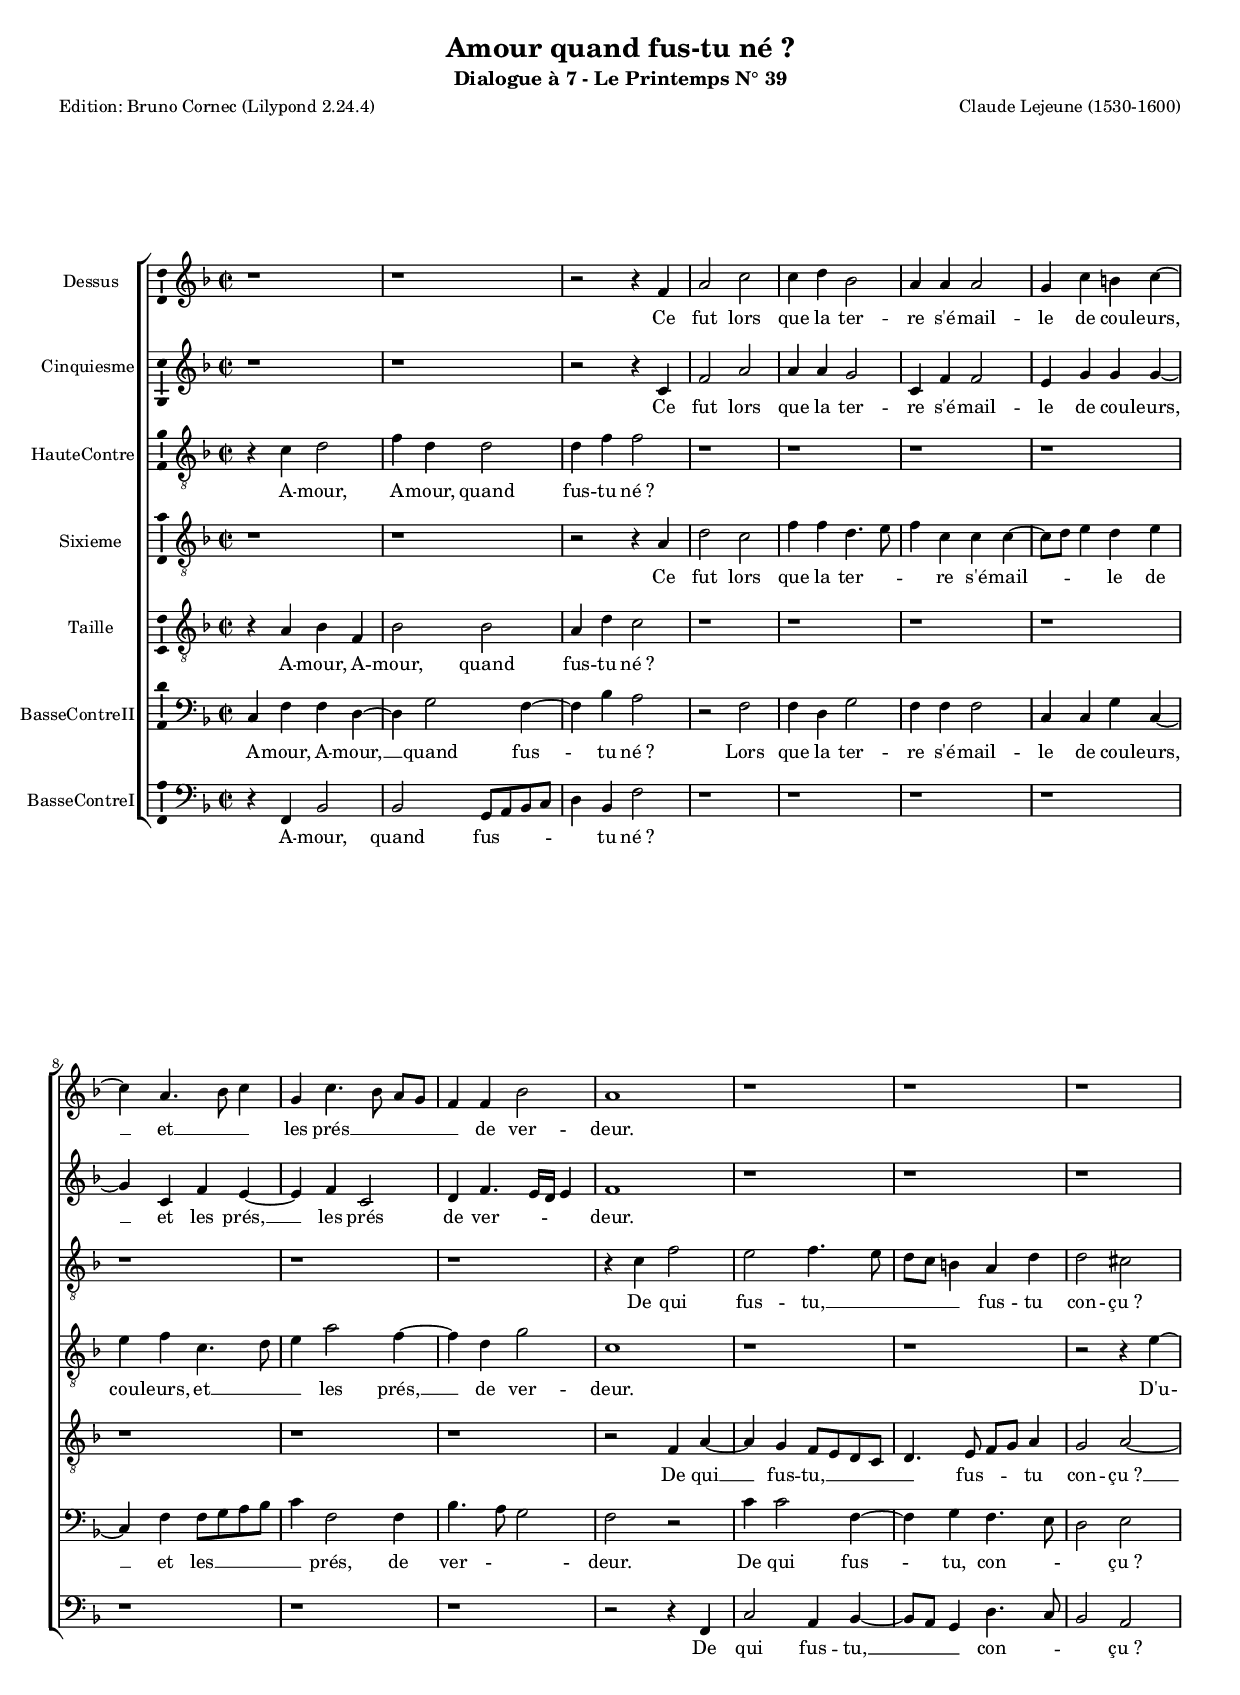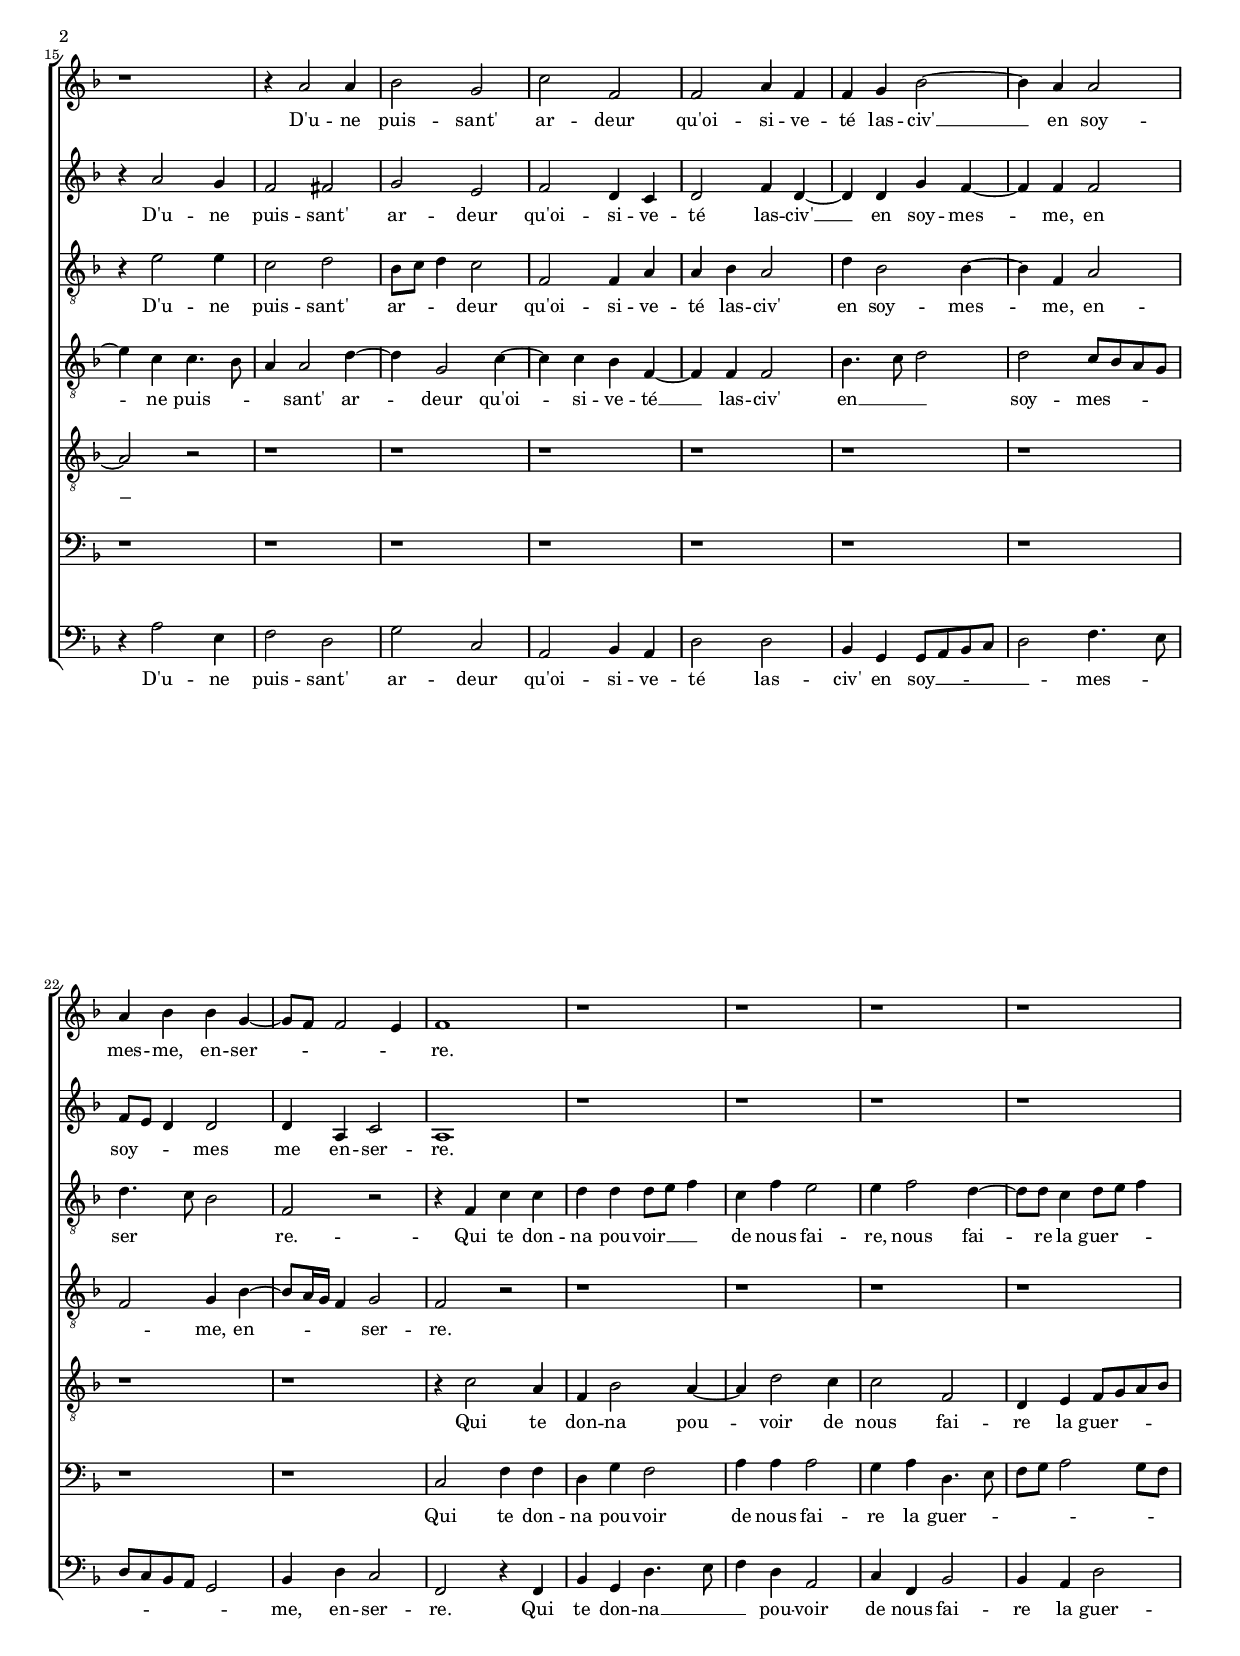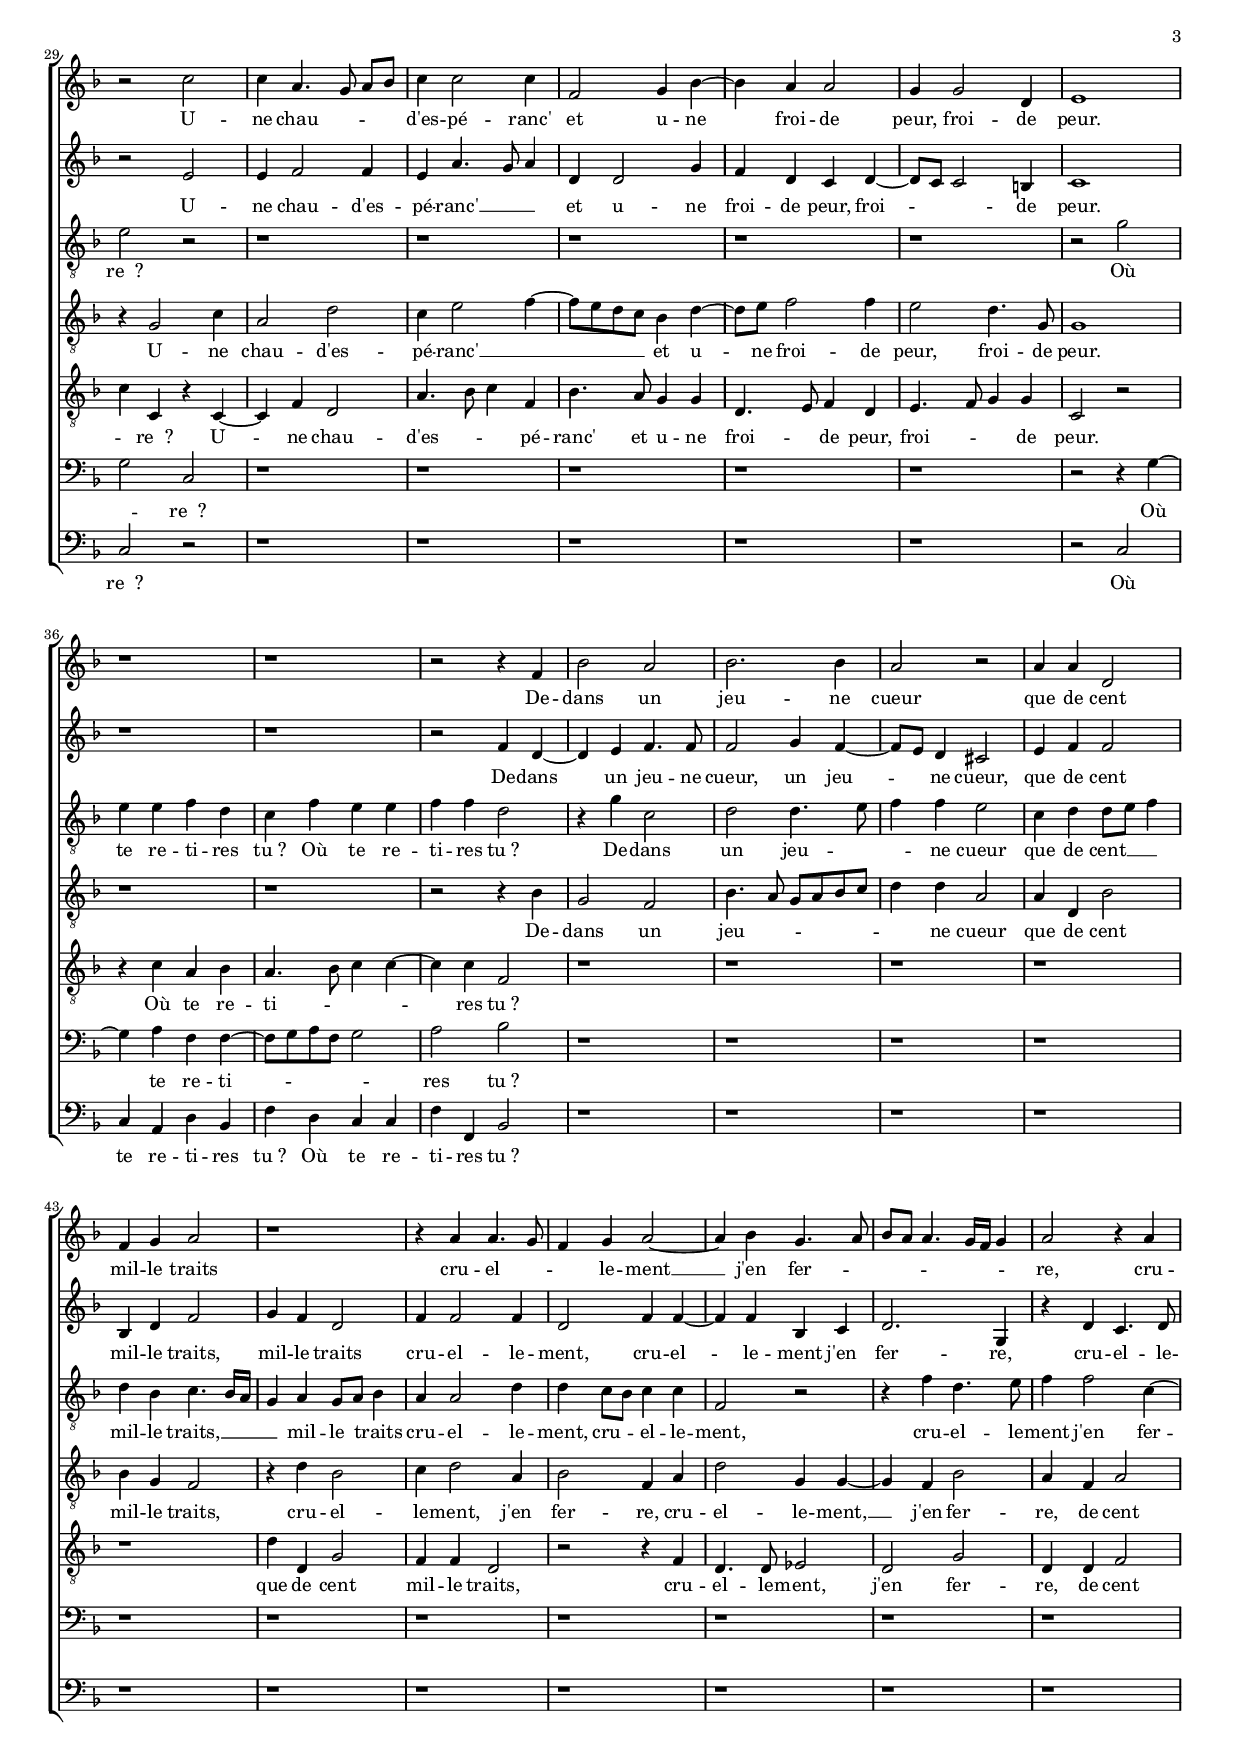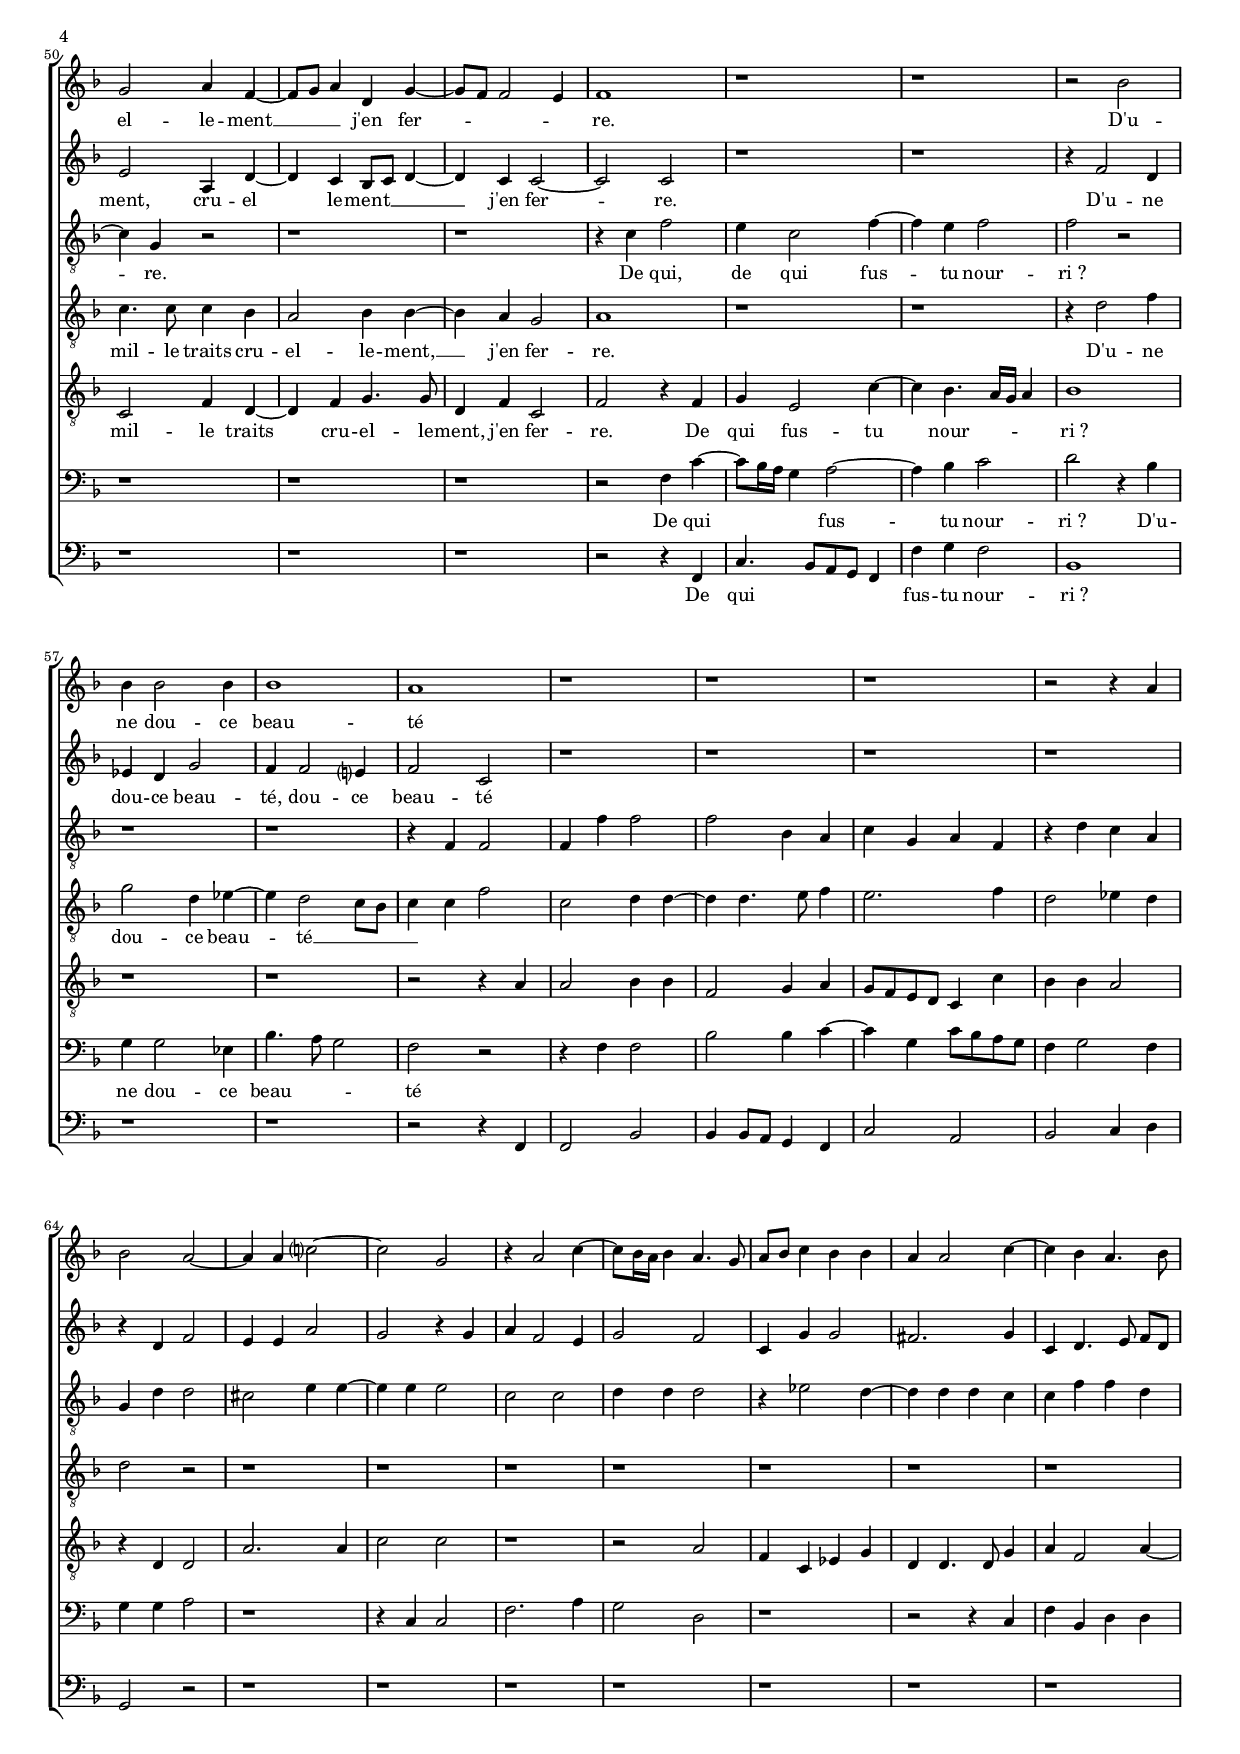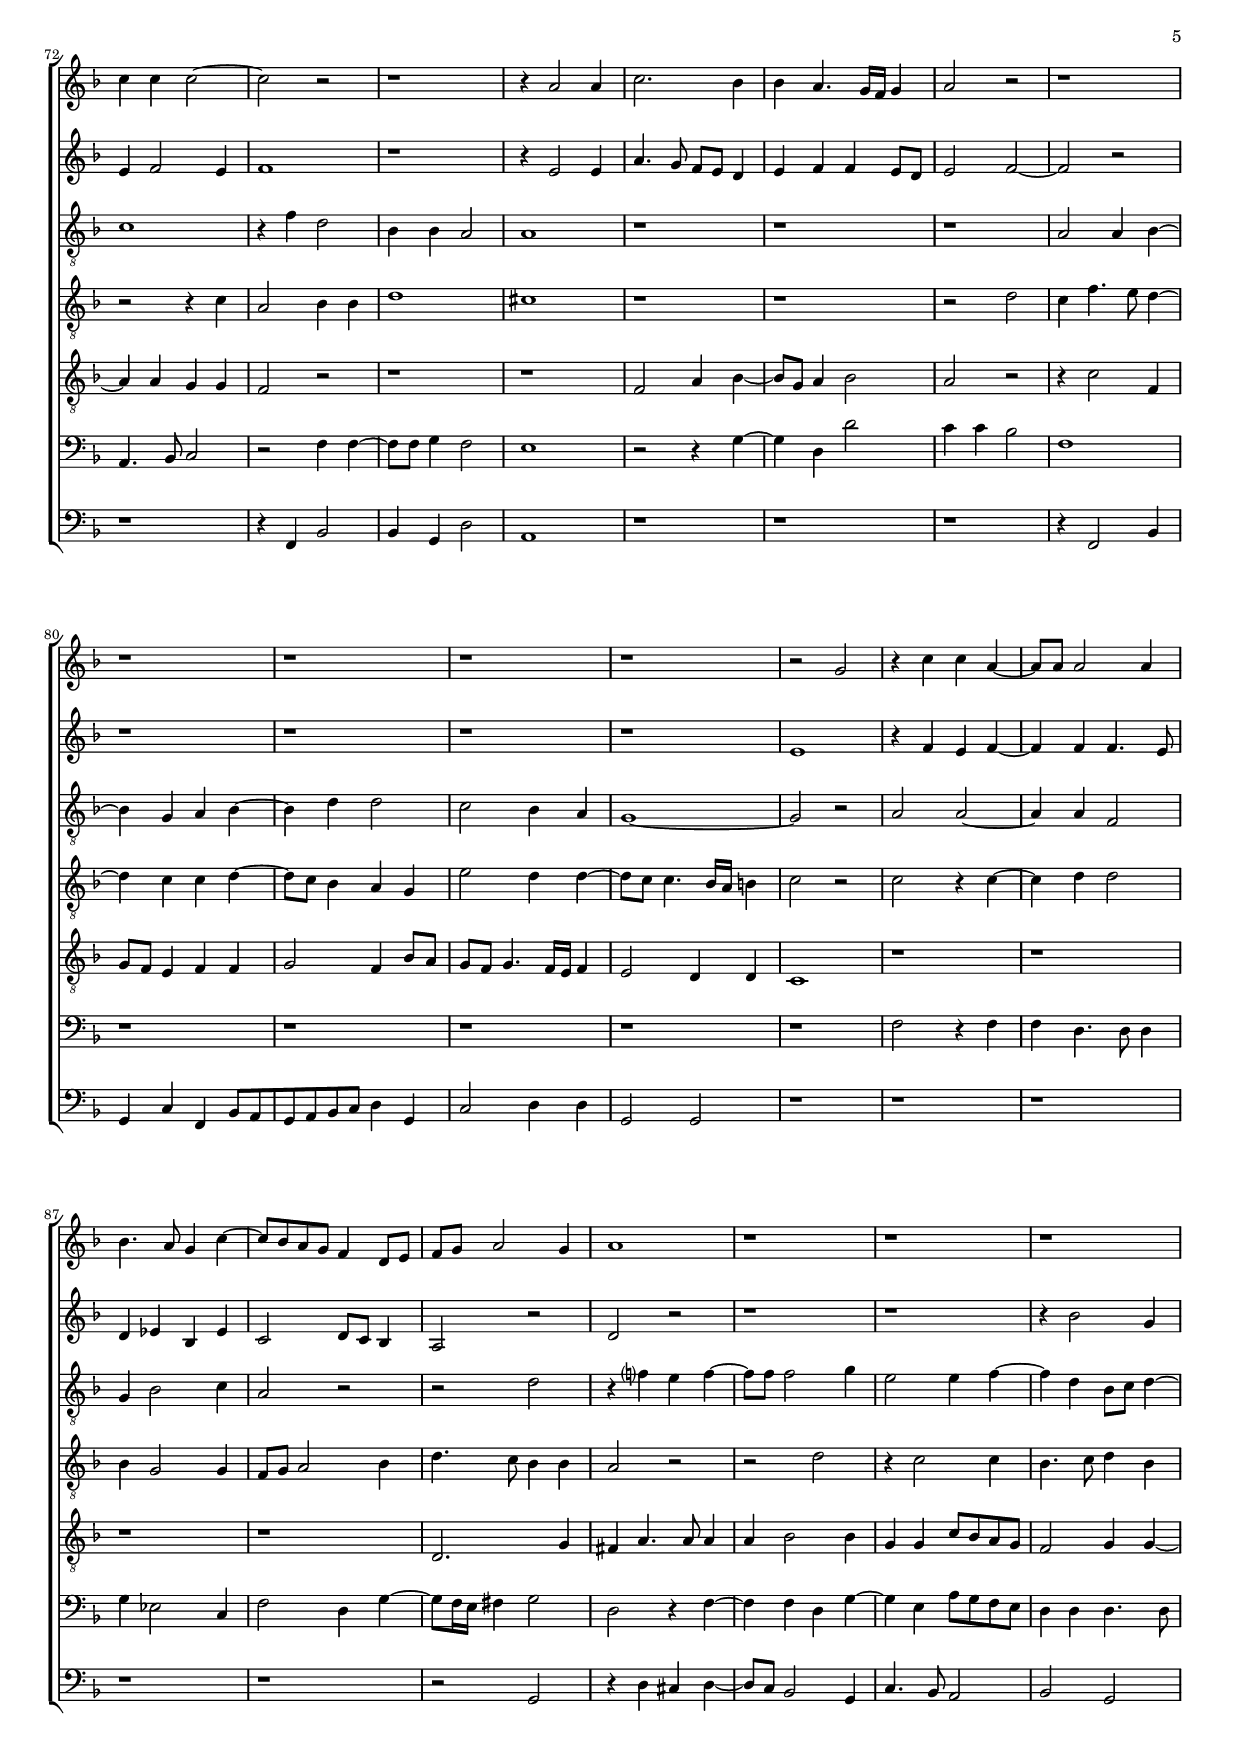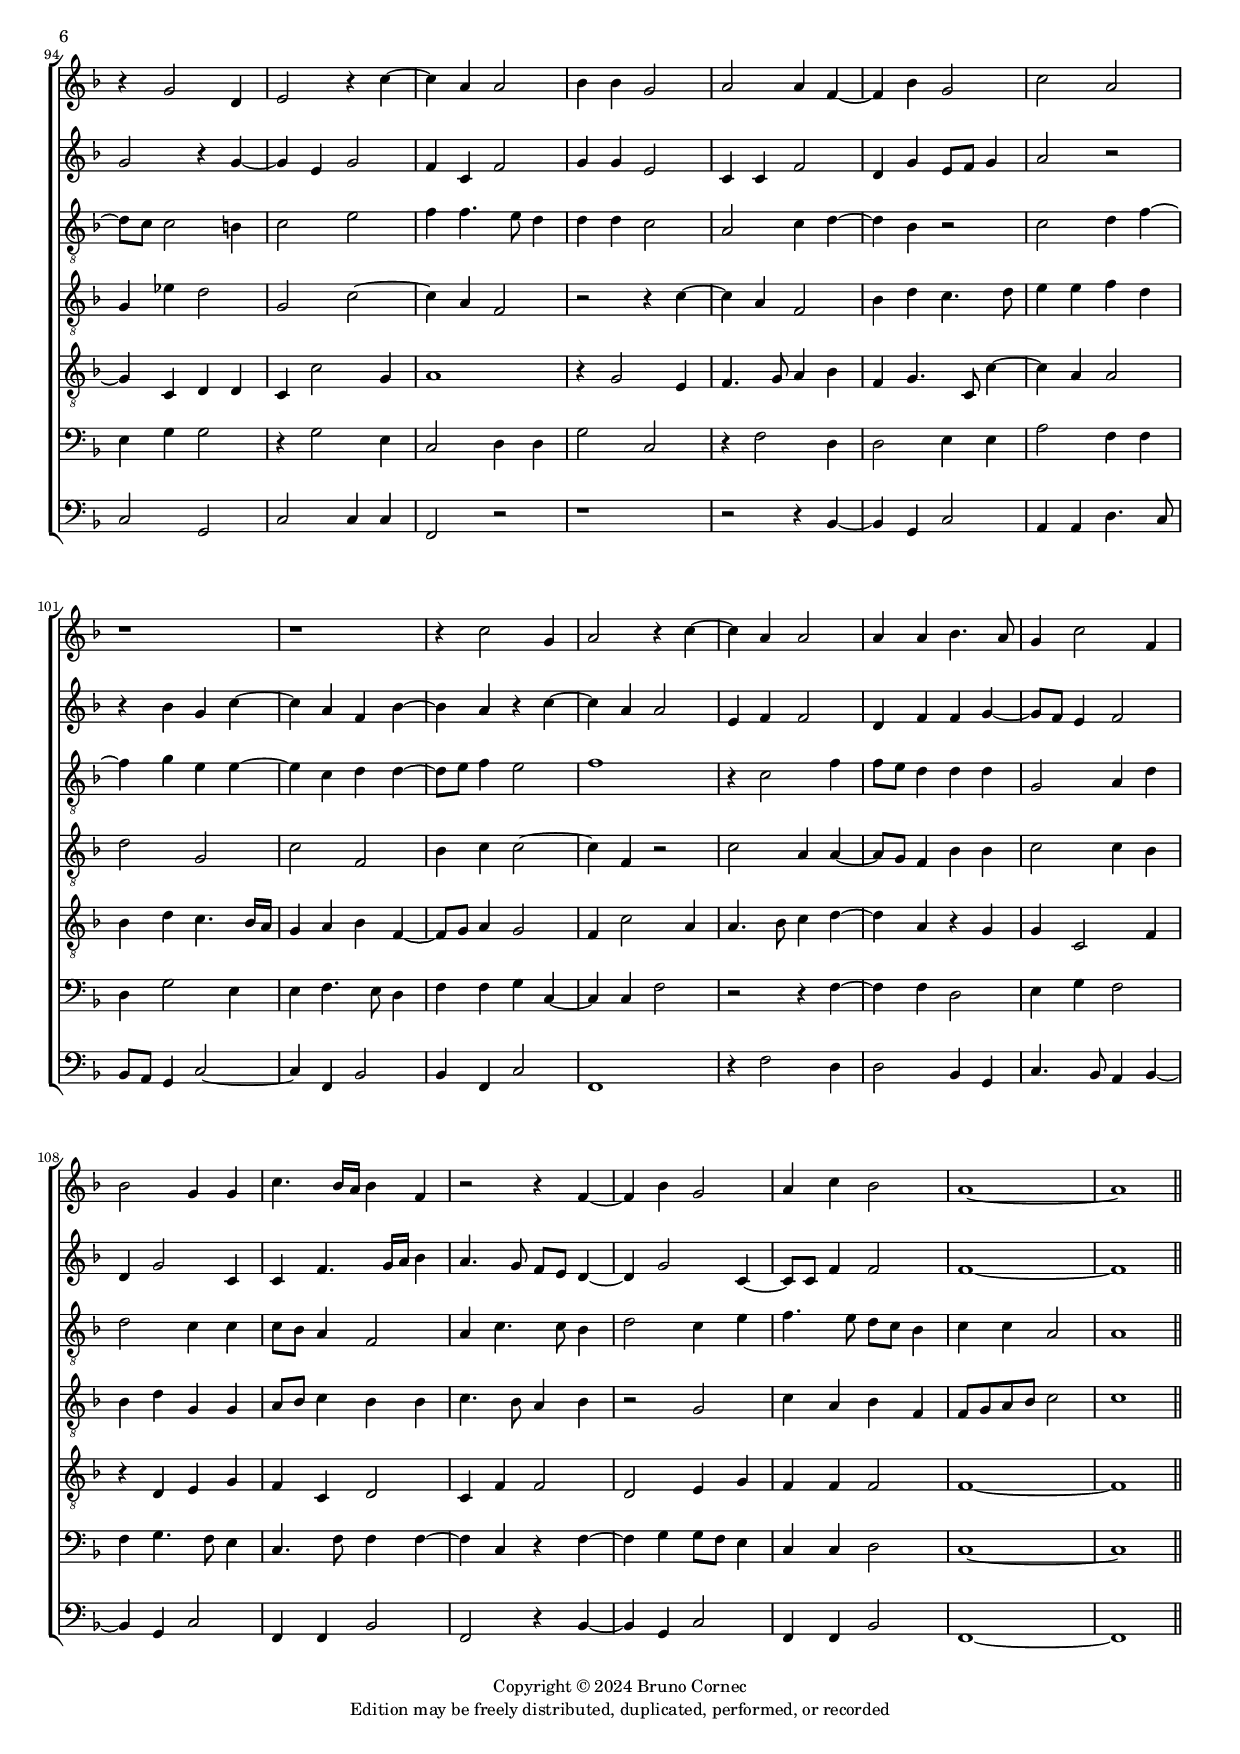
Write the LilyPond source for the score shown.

\version "2.24.2"
\pointAndClickOff
\include "italiano.ly"

#(define pieceArranger (string-append "Edition: Bruno Cornec (Lilypond " (lilypond-version) ")"))

\header {
    title = "Amour quand fus-tu né ?"
	subtitle = "Dialogue à 7 - Le Printemps N° 39"
	poet = \pieceArranger
	composer="Claude Lejeune (1530-1600)"
	%opus = " "
    
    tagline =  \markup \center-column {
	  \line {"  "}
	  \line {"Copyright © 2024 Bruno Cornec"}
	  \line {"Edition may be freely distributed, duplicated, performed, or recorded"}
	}
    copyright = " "
    }

#(set-global-staff-size 15)

\layout {
    \context { \Score
        %skipBars = ##t
        %autoBeaming = ##f
        }
    }

\markup \vspace #1 % change this value accordingly

global={ \key fa \major \time 2/2 
	%\set Score.barNumberVisibility = #all-bar-numbers-visible
}

Dessus=\relative do'{
  r1 |
  r1 |
  r2 r4 fa |
  la2 do |
  do4 re sib2 | %5
  la4 la la2 |
  sol4 do si do~ |
  do la4. sib8 do4 |
  sol do4. sib8 la[ sol] |
  fa4 fa sib2 | %10
  la1 |
  r1 |
  r1 |
  r1 |
  r1 |%15
  r4 la2 la4 |
  sib2 sol |
  do fa, |
  fa la4 fa |
  fa sol sib2~ | %20
  sib4 la la2 |
  la4 sib sib sol~ |
  sol8 fa fa2 mi4 |
  fa1 |
  r1 | %25
  r1 |
  r1 |
  r1 |
  r2 do' |
  do4 la4. sol8 la[ sib] | %30
  do4 do2 do4 |
  fa,2 sol4 sib~ |
  sib la la2 |
  sol4 sol2 re4 |
  mi1 | %35
  r1 |
  r1 |
  r2 r4 fa |
  sib2 la |
  sib2. sib4 | %40
  la2 r |
  la4 la re,2 |
  fa4 sol la2 |
  r1 |
  r4 la la4. sol8 | %45
  fa4 sol la2~ |
  la4 sib sol4. la8 |
  sib8[ la] la4. sol16[ fa] sol4 | 
  la2 r4 la |
  sol2 la4 fa~ | %50
  fa8 sol la4 re, sol~ |
  sol8[ fa] fa2 mi4 |
  fa1 |
  r1 |
  r1 | %55
  r2 sib |
  sib4 sib2 sib4 |
  sib1 |
  la1 |
  r1 | %60
  r1 |
  r1 |
  r2 r4 la |
  sib2 la~ |
  la4 la do?2~ | %65
  do sol |
  r4 la2 do4~ |
  do8[ sib16 la] sib4 la4. sol8 |
  la[ sib] do4 sib sib |
  la la2 do4~ | %70
  do sib la4. sib8 |
  do4 do do2~ |
  do r |
  r1 |
  r4 la2 la4 | %75
  do2. sib4 |
  sib la4. sol16[ fa] sol4 |
  la2 r |
  r1 |
  r1 | %80
  r1 |
  r1 |
  r1 |
  r2 sol |
  r4 do do la~ | %85
  la8 la la2 la4 |
  sib4. la8 sol4 do~ |
  do8[ sib la sol] fa4 re8[ mi] |
  fa[ sol] la2 sol4 |
  la1 | %90
  r1 |
  r1 |
  r1 |
  r4 sol2 re4 |
  mi2 r4 do'~ | %95
  do la la2 |
  sib4 sib sol2 |
  la la4 fa~ |
  fa sib sol2 |
  do la | %100
  r1 |
  r1 |
  r4 do2 sol4 |
  la2 r4 do~ |
  do la la2 | %105
  la4 la sib4. la8 |
  sol4 do2 fa,4 |
  sib2 sol4 sol |
  do4. sib16[ la] sib4 fa |
  r2 r4 fa~ | %110
  fa sib sol2 |
  la4 do sib2 |
  la1~ |
  la1 |
}

Cinquiesme=\relative do'{
  r1 |
  r1 |
  r2 r4 do |
  fa2 la |
  la4 la sol2 | %5
  do,4 fa fa2 |
  mi4 sol sol sol~ |
  sol do, fa mi~ |
  mi fa do2 |
  re4 fa4. mi16[ re] mi4 | %10
  fa1 |
  r1 |
  r1 |
  r1 |
  r4 la2 sol4 | %15
  fa2 fad |
  sol mi |
  fa re4 do |
  re2 fa4 re~ |
  re re sol fa~ | %20
  fa fa fa2 |
  fa8[ mi] re4 re2 |
  re4 la do2 |
  la1 |
  r1 | %25
  r1 |
  r1 |
  r1 |
  r2 mi' |
  mi4 fa2 fa4 | %30
  mi la4. sol8 la4 |
  re, re2 sol4 |
  fa re do re~ |
  re8[ do] do2 si4 |
  do1 | %35
  r1 |
  r1 |
  r2 fa4 re~ |
  re mi fa4. fa8 |
  fa2 sol4 fa~ | %40
  fa8[ mi] re4 dod2 |
  mi4 fa fa2 |
  sib,4 re fa2 |
  sol4 fa re2 |
  fa4 fa2 fa4 | %45
  re2 fa4 fa~ |
  fa fa sib, do |
  re2. sol,4 |
  r re' do4. re8 |
  mi2 la,4 re~ | %50
  re do sib8[ do] re4~ |
  re do do2~ |
  do do |
  r1 |
  r1 | %55
  r4 fa2 re4 |
  mib re sol2 |
  fa4 fa2 mi?4 |
  fa2 do |
  r1 | %60
  r1 |
  r1 |
  r1 |
  r4 re fa2 |
  mi4 mi la2 | %65
  sol r4 sol |
  la fa2 mi4 |
  sol2 fa |
  do4 sol' sol2 |
  fad2. sol4 | %70
  do, re4. mi8 fa[ re] |
  mi4 fa2 mi4 |
  fa1 |
  r1 |
  r4 mi2 mi4 | %75
  la4. sol8 fa[ mi] re4 |
  mi fa fa mi8[ re] |
  mi2 fa~ |
  fa2 r |
  r1 | %80
  r1 |
  r1 |
  r1 |
  mi1 |
  r4 fa mi fa~ | %85
  fa fa fa4. mi8 |
  re4 mib sib mib |
  do2 re8[ do] sib4 |
  la2 r |
  re2 r | %90
  r1 |
  r1 |
  r4 sib'2 sol4 |
  sol2 r4 sol~ |
  sol mi sol2 | %95
  fa4 do fa2 |
  sol4 sol mi2 |
  do4 do fa2 |
  re4 sol mi8[ fa] sol4 |
  la2 r | %100
  r4 sib sol do~ |
  do la fa sib~ |
  sib la r4 do~ |
  do la la2 |
  mi4 fa fa2 | %105
  re4 fa fa sol~ |
  sol8[ fa] mi4 fa2 |
  re4 sol2 do,4 |
  do fa4. sol16[ la] sib4 |
  la4. sol8 fa[ mi] re4~ | %110
  re sol2 do,4~ |
  do8 do fa4 fa2 |
  fa1~ |
  fa1 |
  }

HauteContre=\relative re'{
  r4 do re2 |
  fa4 re re2 |
  re4 fa fa2 |
  r1 |
  r1 | %5
  r1 |
  r1 |
  r1 |
  r1 |
  r1 | %10
  r4 do fa2 |
  mi fa4. mi8 |
  re8[ do] si4 la re |
  re2 dod |
  r4 mi2 mi4 | %15
  do2 re |
  sib8[ do] re4 do2 |
  fa,2 fa4 la |
  la sib la2 |
  re4 sib2 sib4~ | %20
  sib4 fa la2 |
  re4. do8 sib2 |
  fa2 r |
  r4 fa do' do |
  re re re8[ mi] fa4 | %25
  do fa mi2 |
  mi4 fa2 re4~ |
  re8 re do4 re8[ mi] fa4 |
  mi2 r |
  r1 | %30
  r1 |
  r1 |
  r1 |
  r1 |
  r2 sol | %35
  mi4 mi fa re |
  do fa mi mi |
  fa fa re2 |
  r4 sol do,2 |
  re re4. mi8 | %40
  fa4 fa mi2 |
  do4 re re8[ mi] fa4 |
  re sib do4. sib16[ la] |
  sol4 la sol8[ la] sib4 |
  la la2 re4 | %45
  re do8[ sib] do4 do |
  fa,2 r |
  r4 fa'4 re4. mi8 |
  fa4 fa2 do4~ |
  do sol r2 | %50
  r1 |
  r1 |
  r4 do fa2 |
  mi4 do2 fa4~ |
  fa mi fa2 | %55
  fa r |
  r1 |
  r1 |
  r4 fa, fa2 |
  fa4 fa' fa2 | %60
  fa sib,4 la |
  do sol la fa |
  r re' do la |
  sol re' re2 |
  dod mi4 mi~ | %65
  mi mi mi2 |
  do2 do |
  re4 re re2 |
  r4 mib2 re4~ |
  re re re do | %70
  do fa fa re |
  do1 |
  r4 fa re2 |
  sib4 sib la2 |
  la1 | %75
  r1 |
  r1 |
  r1 |
  la2 la4 sib~ |
  sib sol la sib~ | %80
  sib re re2 |
  do sib4 la |
  sol1~ |
  sol2 r |
  la la~ | %85
  la4 la fa2 |
  sol4 sib2 do4 |
  la2 r |
  r re |
  r4 fa? mi fa~ | %90
  fa8 fa fa2 sol4 |
  mi2 mi4 fa~ |
  fa re sib8[ do] re4~| 
  re8[ do] do2 si4 |
  do2 mi | % 95
  fa4 fa4. mi8 re4 |
  re re do2 |
  la do4 re~ |
  re sib r2 |
  do2 re4 fa~ | %100
  fa sol mi mi~ |
  mi do re re~ |
  re8 mi fa4 mi2 |
  fa1 |
  r4 do2 fa4 | %105
  fa8[ mi] re4 re re |
  sol,2 la4 re |
  re2 do4 do |
  do8[ sib] la4 fa2 |
  la4 do4. do8 sib4 | %110
  re2 do4 mi |
  fa4. mi8 re[ do] sib4 |
  do do la2 |
  la1 |
  }

Sixieme=\relative do'{
  r1 |
  r1 |
  r2 r4 la |
  re2 do |
  fa4 fa re4. mi8 | %5
  fa4 do do do~ |
  do8[ re] mi4 re mi |
  mi fa do4. re8 |
  mi4 la2 fa4~ |
  fa re sol2 | %10
  do,1 |
  r1 |
  r1 |
  r2 r4 mi~ |
  mi do do4. sib8 | %15
  la4 la2 re4~ |
  re sol,2 do4~ |
  do do sib fa~ |
  fa fa fa2 |
  sib4. do8 re2 | %20
  re do8[ sib la sol] |
  fa2 sol4 sib~ |
  sib8[ la16 sol] fa4 sol2 |
  fa2 r |
  r1 | %25
  r1 |
  r1 |
  r1 |
  r4 sol2 do4 |
  la2 re | %30
  do4 mi2 fa4~ |
  fa8[ mi re do] sib4 re~ |
  re8 mi fa2 fa4 |
  mi2 re4. sol,8 |
  sol1 | %35
  r1 |
  r1 |
  r2 r4 sib |
  sol2 fa |
  sib4. la8 sol[ la sib do] | %40
  re4 re la2 |
  la4 re, sib'2 |
  sib4 sol fa2 |
  r4 re' sib2 |
  do4 re2 la4 | %45
  sib2 fa4 la |
  re2 sol,4 sol~ |
  sol fa sib2 |
  la4 fa la2 |
  do4. do8 do4 sib | %50
  la2 sib4 sib~ |
  sib la sol2 |
  la1 |
  r1 |
  r1 | %55
  r4 re2 fa4 |
  sol2 re4 mib~ |
  mib re2 do8[ sib] |
  do4 do fa2 |
  do2 re4 re~ | %60
  re re4. mi8 fa4 |
  mi2. fa4 |
  re2 mib4 re |
  re2 r |
  r1 | % 65
  r1 |
  r1 |
  r1 |
  r1 |
  r1 | %70
  r1 |
  r2 r4 do |
  la2 sib4 sib |
  re1 |
  dod | %75
  r1 |
  r1 |
  r2 re |
  do4 fa4. mi8 re4~ |
  re do do re~ | %80
  re8[ do] sib4 la sol |
  mi'2 re4 re~ |
  re8 do do4. sib16[ la] si4 |
  do2 r |
  do2 r4 do~ | %85
  do re re2 |
  sib4 sol2 sol4 |
  fa8[ sol] la2 sib4 |
  re4. do8 sib4 sib |
  la2 r | %90
  r re |
  r4 do2 do4 |
  sib4. do8 re4 sib |
  sol4 mib' re2 |
  sol, do~ | %95
  do4 la fa2 |
  r2 r4 do'4~ |
  do la fa2 |
  sib4 re do4. re8 |
  mi4 mi fa re | %100
  re2 sol, |
  do fa, |
  sib4 do do2~ |
  do4 fa, r2 |
  do'2 la4 la~ | %105
  la8 sol fa4 sib sib |
  do2 do4 sib |
  sib re sol, sol |
  la8[ sib] do4 sib sib |
  do4. sib8 la4 sib | %110
  r2 sol |
  do4 la sib fa |
  fa8[ sol la sib] do2 do1 |
	}
Taille=\relative do'{
  r4 la sib fa |
  sib2 sib |
  la4 re do2 |
  r1 |
  r1 | %5
  r1 |
  r1 |
  r1 |
  r1 |
  r1 | %10
  r2 fa,4 la~ |
  la sol fa8[ mi re do] |
  re4. mi8 fa[ sol] la4 |
  sol2 la~ |
  la2 r2 | %15
  r1 |
  r1 |
  r1 |
  r1 |
  r1 | %20
  r1 |
  r1 |
  r1 |
  r4 do2 la4 |
  fa sib2 la4~ | %25
  la re2 do4 |
  do2 fa, |
  re4 mi fa8[ sol la sib] |
  do4 do, r do~ |
  do fa re2 | %30
  la'4. sib8 do4 fa, |
  sib4. la8 sol4 sol |
  re4. mi8 fa4 re |
  mi4. fa8 sol4 sol |
  do,2 r2 | %35
  r4 do'4 la sib |
  la4. sib8 do4 do~ |
  do do fa,2 |
  r1 |
  r1 | %40
  r1 |
  r1 |
  r1 |
  re'4 re, sol2 |
  fa4 fa re2 | %45
  r2 r4 fa |
  re4. re8 mib2 |
  re sol |
  re4 re fa2 |
  do fa4 re~ | %50
  re fa sol4. sol8 |
  re4 fa do2 |
  fa r4 fa |
  sol mi2 do'4~ |
  do sib4. la16[ sol] la4 | %55
  sib1 |
  r1 |
  r1 |
  r2 r4 la |
  la2 sib4 sib | %60
  fa2 sol4 la |
  sol8[ fa mi re] do4 do' |
  sib sib la2 |
  r4 re, re2 |
  la'2. la4 | %65
  do2 do |
  r1 |
  r2 la |
  fa4 do mib sol |
  re re4. re8 sol4 | %70
  la4 fa2 la4~ |
  la la sol sol |
  fa2 r |
  r1 |
  r1 | %75
  fa2 la4 sib~ |
  sib8 sol la4 sib2 |
  la r |
  r4 do2 fa,4 |
  sol8[ fa] mi4 fa fa | %80
  sol2 fa4 sib8[ la] | 
  sol[ fa] sol4. fa16[ mi] fa4 |
  mi2 re4 re |
  do1 |
  r1 | %85
  r1 |
  r1 |
  r1 |
  re2. sol4 |
  fad4 la4. la8 la4 | %90
  la sib2 sib4 |
  sol sol do8[ sib la sol] |
  fa2 sol4 sol~ |
  sol do, re re |
  do do'2 sol4 | %95
  la1 |
  r4 sol2 mi4 |
  fa4. sol8 la4 sib |
  fa sol4. do,8 do'4~ |
  do la la2 | %100
  sib4 re do4. sib16[ la] |
  sol4 la sib fa~ |
  fa8 sol la4 sol2 |
  fa4 do'2 la4 |
  la4. sib8 do4 re~ | %105
  re la r sol |
  sol do,2 fa4 |
  r re mi sol |
  fa do re2 |
  do4 fa fa2 | %110
  re mi4 sol |
  fa fa fa2 |
  fa1~ |
  fa1 |
}
BasseContreII=\relative do{
  do4 fa fa re~ |
  re4 sol2 fa4~ |
  fa4 sib la2 |
  r2 fa |
  fa4 re sol2 | %5
  fa4 fa fa2 |
  do4 do sol' do,~ |
  do4 fa fa8[ sol la sib] |
  do4 fa,2 fa4 |
  sib4. la8 sol2 | % 10
  fa2 r |
  do'4 do2 fa,4~ |
  fa sol fa4. mi8 |
  re2 mi |
  r1 | % 15
  r1 |
  r1 |
  r1 |
  r1 |
  r1 | %20
  r1 |
  r1 |
  r1 |
  do2 fa4 fa |
  re4 sol fa2 | % 25
  la4 la la2 |
  sol4 la re,4. mi8 |
  fa[ sol] la2 sol8[ fa] |
  sol2 do, |
  r1 | %30
  r1 |
  r1 |
  r1 |
  r1 |
  r2 r4 sol'~ | %35
  sol la fa fa~ |
  fa8[ sol la fa] sol2 |
  la sib |
  r1 |
  r1 | %40
  r1 |
  r1 |
  r1 |
  r1 |
  r1 | %45
  r1 |
  r1 |
  r1 |
  r1 |
  r1 | %50
  r1 |
  r1 |
  r2 fa4 do'~ |
  do8[ sib16 la] sol4 la2~ |
  la4 sib do2 | %55
  re2 r4 sib |
  sol sol2 mib4 |
  sib'4. la8 sol2 |
  fa2 r |
  r4 fa fa2 | %60
  sib sib4 do~ |
  do sol do8[ sib la sol] |
  fa4 sol2 fa4 |
  sol4 sol la2 |
  r1 | %65
  r4 do,4 do2 |
  fa2. la4 |
  sol2 re |
  r1 |
  r2 r4 do | %70
  fa sib, re re |
  la4. sib8 do2 |
  r2 fa4 fa~ |
  fa8 fa sol4 fa2 |
  mi1 | %75
  r2 r4 sol~ |
  sol re re'2 |
  do4 do sib2 | 
  fa1 | 
  r1 | %80
  r1 |
  r1 |
  r1 |
  r1 |
  fa2 r4 fa | %85
  fa4 re4. re8 re4 |
  sol4 mib2 do4 |
  fa2 re4 sol~ |
  sol8[ fa16 mi] fad4 sol2 |
  re2 r4 fa~ | %90
  fa fa re sol~ |
  sol mi la8[ sol fa mi] |
  re4 re re4. re8 |
  mi4 sol sol2 |
  r4 sol2 mi4 | %95
  do2 re4 re | 
  sol2 do, |
  r4 fa2 re4 |
  re2 mi4 mi |
  la2 fa4 fa | %100
  re sol2 mi4 |
  mi fa4. mi8 re4 |
  fa4 fa sol do,~ |
  do do fa2 |
  r2 r4 fa~ | %105
  fa fa re2 |
  mi4 sol fa2 |
  fa4 sol4. fa8 mi4 |
  do4. fa8 fa4 fa~ |
  fa do r fa~ | %110
  fa sol sol8[ fa] mi4 |
  do do re2 |
  do1~ |
  do1 |
}
BasseContreI=\relative do{
  r4 fa, sib2 |
  sib2 sol8[ la sib do] |
  re4 sib fa'2 |
  r1 |
  r1 | %5
  r1 |
  r1 |
  r1 |
  r1 |
  r1 | %10
  r2 r4 fa,4 |
  do'2 la4 sib~ |
  sib8 la sol4 re'4. do8 |
  sib2 la |
  r4 la'2 mi4 | % 15
  fa2 re |
  sol2 do, |
  la2 sib4 la |
  re2 re |
  sib4 sol sol8[ la sib do] | %20
  re2 fa4. mi8 |
  re8[ do sib la] sol2 |
  sib4 re do2 |
  fa,2 r4 fa |
  sib sol re'4. mi8 | %25
  fa4 re la2 |
  do4 fa, sib2 |
  sib4 la re2 |
  do2 r2 |
  r1 | %30
  r1 | 
  r1 | 
  r1 | 
  r1 | 
  r2 do | %35
  do4 la re sib |
  fa'4 re do do |
  fa4 fa, sib2 |
  r1 | 
  r1 | %40
  r1 | 
  r1 | 
  r1 | 
  r1 | 
  r1 | %45
  r1 | 
  r1 | 
  r1 | 
  r1 | 
  r1 | %50
  r1 | 
  r1 | 
  r2 r4 fa |
  do'4. sib8[ la sol] fa4 |
  fa'4 sol fa2 | %55
  sib,1 |
  r1 | 
  r1 | 
  r2 r4 fa |
  fa2 sib | %60
  sib4 sib8[ la] sol4 fa |
  do'2 la |
  sib2 do4 re |
  sol,2 r2 |
  r1 | %65
  r1 | 
  r1 | 
  r1 | 
  r1 | 
  r1 | %70
  r1 | 
  r1 | 
  r4 fa sib2 |
  sib4 sol re'2 |
  la1 | %75
  r1 | 
  r1 | 
  r1 | 
  r4 fa2 sib4 |
  sol4 do fa, sib8[ la | %80
  sol la sib do] re4 sol, |
  do2 re4 re |
  sol,2 sol |
  r1 | 
  r1 |  %85
  r1 | 
  r1 | 
  r1 | 
  r2 sol | 
  r4 re' dod re~ | %90
  re8 do sib2 sol4 |
  do4. sib8 la2 |
  sib2 sol |
  do2 sol |
  do2 do4 do | %95
  fa,2 r2 |
  r1 | 
  r2 r4 sib4~ |
  sib4 sol do2 |
  la4 la re4. do8 | %100
  sib8[ la] sol4 do2~ |
  do4 fa, sib2 |
  sib4 fa do'2 |
  fa,1 |
  r4 fa'2 re4 | %105
  re2 sib4 sol |
  do4. sib8 la4 sib~ |
  sib4 sol do2 |
  fa,4 fa sib2 |
  fa2 r4 sib4~ | %110
  sib4 sol do2 |
  fa,4 fa sib2 |
  fa1~ |
  fa1 \bar "||" |
}

TDessus=\lyricmode{\set ignoreMelismata = ##t
Ce fut lors que la ter -- re s'é -- mail -- le de cou -- leurs, __\skip1 
et __\skip1 \skip1 les prés  __\skip1 \skip1 \skip1 \skip1 de ver -- deur.
D'u -- ne puis -- "sant'" ar -- deur "qu'oi" -- si -- ve -- té las -- "civ'" __\skip1 en soy -- mes -- "me," en -- ser -- \skip1 \skip1 \skip1 \skip1 re.
U -- ne chau -- \skip1 \skip1 \skip1 "d'es" -- pé -- "ranc'" et u -- ne \skip1 froi -- de "peur," froi -- de peur.
De -- dans un jeu -- ne cueur que de cent mil -- le traits cru -- el -- \skip1 \skip1 le -- ment __\skip1 j'en fer -- \skip1 \skip1 \skip1 \skip1 \skip1 \skip1 \skip1 "re," cru -- el -- le -- ment __\skip1 \skip1 \skip1 j'en fer -- \skip1 \skip1 \skip1 \skip1 "re."
D'u -- ne dou -- ce beau -- té
}
TCinquiesme=\lyricmode{\set ignoreMelismata = ##t
Ce fut lors que la ter -- re s'é -- mail -- le de cou -- leurs, __\skip1 
et les prés, __\skip1 les prés de ver -- \skip1 \skip1 \skip1 deur.
D'u -- ne puis -- "sant'" ar -- deur "qu'oi" -- si -- ve -- té las -- "civ'" __\skip1 en soy -- mes -- \skip1 "me," en soy -- \skip1 \skip1 mes me en -- ser -- re.
U -- ne chau -- "d'es" -- pé -- "ranc'" __\skip1 \skip1 et u -- ne froi -- de "peur," froi -- \skip1 \skip1 \skip1 de peur.
De -- dans \skip1 un jeu -- ne "cueur," un jeu -- \skip1 \skip1 ne "cueur," que de cent mil -- le "traits," mil -- le traits cru -- el -- le -- "ment," cru -- el -- \skip1 le -- ment j'en fer -- "re," cru -- el -- le -- "ment," cru -- el \skip1 -- le -- ment __\skip1 \skip1 \skip1 j'en fer -- \skip1 "re."
D'u -- ne dou -- ce beau -- "té," dou -- ce beau -- té
}
THauteContre=\lyricmode{\set ignoreMelismata = ##t
A -- mour, A -- mour, quand fus -- tu "né ?"
De qui fus -- "tu," __\skip1 \skip1 \skip1 \skip1 fus -- tu con -- "çu ?"
D'u -- ne puis -- "sant'" ar -- \skip1 \skip1 deur "qu'oi" -- si -- ve -- té las -- "civ'" en soy -- mes -- \skip1 "me," en -- ser \skip1 \skip1 -- re.
Qui te don -- na pou -- voir __\skip1 \skip1 de nous fai -- "re," nous fai -- \skip1 re la guer -- \skip1 \skip1 "re  ?"
Où te re -- ti -- res "tu ?"
Où te re -- ti -- res "tu ?"
De -- dans un jeu -- \skip1 \skip1 ne "cueur" que de cent __\skip1 \skip1 mil -- le "traits," __\skip1 \skip1 \skip1 mil -- le \skip1 traits cru -- el -- le -- "ment," cru -- \skip1 el -- le -- "ment," cru -- el -- le -- ment j'en fer -- \skip1 "re."
De "qui," de qui fus -- \skip1 tu nour -- "ri ?"
}
TSixieme=\lyricmode{\set ignoreMelismata = ##t
Ce fut lors que la ter -- \skip1 \skip1 re s'é -- mail -- \skip1 \skip1 \skip1 le de cou -- leurs,
et __\skip1 \skip1 les prés, __\skip1 de ver -- deur.
D'u -- \skip1 ne puis -- \skip1 \skip1 "sant'" ar -- \skip1 deur "qu'oi" -- \skip1 si -- ve -- té __\skip1 las -- "civ'" en __\skip1 \skip1 soy -- mes -- \skip1 \skip1 \skip1 \skip1 "me," en -- \skip1 \skip1 \skip1 \skip1 ser -- re.
U -- ne chau -- "d'es" -- pé -- "ranc'" __\skip1 \skip1 \skip1 \skip1 \skip1 et u -- \skip1 ne froi -- de "peur," froi -- de peur.
De -- dans un jeu -- \skip1 \skip1 \skip1 \skip1 \skip1 \skip1 ne "cueur" que de cent mil -- le "traits," cru -- el -- le -- "ment," j'en fer -- "re," cru -- el -- le -- "ment," __\skip1 j'en fer -- "re," de cent mil -- le traits cru -- el -- le -- "ment," __\skip1 j'en fer -- "re."
D'u -- ne dou -- ce beau -- \skip1 té __\skip1 \skip1 \skip1
}
TTaille=\lyricmode{\set ignoreMelismata = ##t
A -- mour, A -- mour, quand fus -- tu "né ?"
De qui __\skip1 fus -- "tu," __\skip1 \skip1 \skip1 \skip1 fus -- \skip1 \skip1 tu con -- "çu ?" __\skip1
Qui te don -- na pou -- \skip1 voir de nous fai -- re la guer -- \skip1 \skip1 \skip1 \skip1 "re  ?"
U -- \skip1 ne chau -- "d'es" -- \skip1 \skip1 pé -- "ranc'" et u -- ne froi -- \skip1 de "peur," froi -- \skip1 \skip1 de peur.
Où te re -- ti -- \skip1 \skip1 \skip1 \skip1 res "tu ?"
que de cent mil -- le "traits," 
cru -- el -- le -- "ment," j'en fer -- "re," de cent mil -- le traits  \skip1 cru -- el -- le -- "ment," j'en fer -- "re."
De qui fus -- tu \skip1 nour -- \skip1 \skip1 \skip1 "ri ?"
}
TBasseContreII=\lyricmode{\set ignoreMelismata = ##t
A -- mour, A -- mour, __\skip1 quand fus -- \skip1 tu "né ?"
Lors que la ter -- re s'é -- mail -- le de cou -- leurs, __\skip1
et les __\skip1 \skip1 \skip1 \skip1 prés, de ver -- \skip1 \skip1 deur.
De qui fus -- \skip1 "tu," con -- \skip1 \skip1 "çu ?"
Qui te don -- na pou -- voir de nous fai -- re la guer -- \skip1 \skip1 \skip1 \skip1 \skip1 \skip1 \skip1 "re  ?"
Où \skip1 te re -- ti -- \skip1 \skip1 \skip1 \skip1 \skip1 res "tu ?"
De qui \skip1 \skip1 \skip1 \skip1 fus -- \skip1 tu nour -- "ri ?"
D'u -- ne dou -- ce beau -- \skip1 \skip1 té 
}
TBasseContreI=\lyricmode{\set ignoreMelismata = ##t
A -- mour, quand fus -- \skip1 \skip1 \skip1 \skip1 tu "né ?"
De qui fus -- "tu," __\skip1 \skip1 \skip1 con -- \skip1 \skip1 "çu ?"
D'u -- ne puis -- "sant'" ar -- deur "qu'oi" -- si -- ve -- té las -- "civ'" en soy -- __\skip1 \skip1 \skip1 \skip1 mes -- \skip1 \skip1 \skip1 \skip1 \skip1 \skip1 "me," en -- ser -- re.
Qui te don -- na __\skip1 \skip1 pou -- voir de nous fai -- re la guer -- "re  ?"
Où te re -- ti -- res "tu ?"
Où te re -- ti -- res "tu ?"
De qui \skip1 \skip1 \skip1 \skip1 fus -- tu nour -- "ri ?"
}

\score {
	\new ChoirStaff<<

	\new Staff <<
	\new Voice="Dessus" {
		\set Staff.instrumentName="Dessus"
		\set Staff.midiInstrument = #"church organ"
	  	\global \clef "treble" \Dessus }
	\new Lyrics \lyricsto "Dessus" {\TDessus }
	>>
	\new Staff <<
	\new Voice="Cinquiesme" {
		\set Staff.instrumentName="Cinquiesme"
		\set Staff.midiInstrument = #"church organ"
	  	\global \clef "treble" \Cinquiesme }
	\new Lyrics \lyricsto "Cinquiesme" {\TCinquiesme }
	>>
	\new Staff <<
	\new Voice="HauteContre" {
		\set Staff.instrumentName="HauteContre"
		\set Staff.midiInstrument = #"church organ"
	  	\global \clef "treble_8" \HauteContre }
	\new Lyrics \lyricsto "HauteContre" {\THauteContre }
	>>
	\new Staff <<
	\new Voice="Sixieme" {
		\set Staff.instrumentName="Sixieme"
		\set Staff.midiInstrument = #"church organ"
	  	\global \clef "treble_8" \Sixieme }
	\new Lyrics \lyricsto "Sixieme" {\TSixieme }
	>>
	\new Staff <<
	\new Voice="Taille" {
		\set Staff.instrumentName="Taille"
		\set Staff.midiInstrument = #"church organ"
	  	\global \clef "treble_8" \Taille }
	\new Lyrics \lyricsto "Taille" {\TTaille }
	>>
	\new Staff <<
	\new Voice="BasseContreII" {
		\set Staff.instrumentName="BasseContreII"
		\set Staff.midiInstrument = #"church organ"
	  	\global \clef "bass" \BasseContreII }
	\new Lyrics \lyricsto "BasseContreII" {\TBasseContreII }
	>>
	\new Staff <<
	\new Voice="BasseContreI" {
		\set Staff.instrumentName="BasseContreI"
		\set Staff.midiInstrument = #"church organ"
	  	\global \clef "bass" \BasseContreI }
	\new Lyrics \lyricsto "BasseContreI" {\TBasseContreI }
	>>
>>

\layout{ 
  	papersize = "a4"
	\context {\Staff \consists Ambitus_engraver }
	ragged-last = ##f
}

\midi {\tempo 4 = 120 }

}

